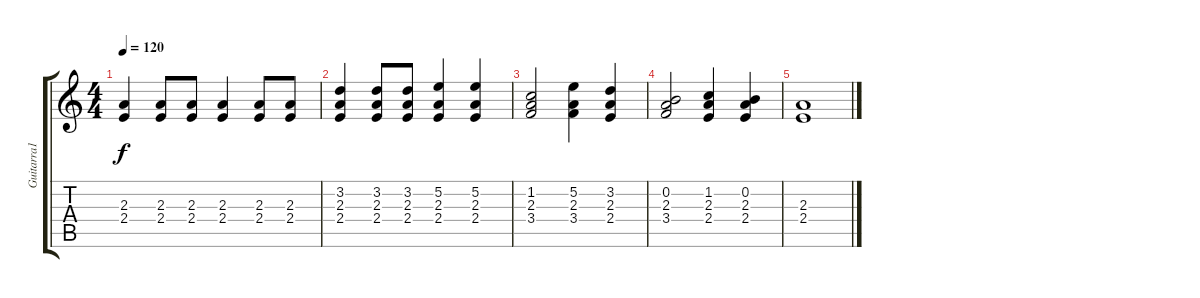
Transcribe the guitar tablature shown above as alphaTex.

\track ("Guitarra1" "Guitarra1") {instrument distortionguitar}
\staff {score tabs}
\tuning (E4 B3 G3 D3 A2 E2) {hide}
\ts (4 4)
\tempo 120
\clef g2
\ks c
(2.3 2.4).4{dy f} (2.3 2.4).8 (2.3 2.4).8 (2.3 2.4).4 (2.3 2.4).8 (2.3 2.4).8 |
(3.2 2.3 2.4).4 (3.2 2.3 2.4).8 (3.2 2.3 2.4).8 (5.2 2.3 2.4).4 (5.2 2.3 2.4).4 |
(1.2 2.3 3.4).2 (5.2 2.3 3.4).4 (3.2 2.3 2.4).4 |
(0.2 2.3 3.4).2 (1.2 2.3 2.4).4 (0.2 2.3 2.4).4 |
(2.3 2.4).1
